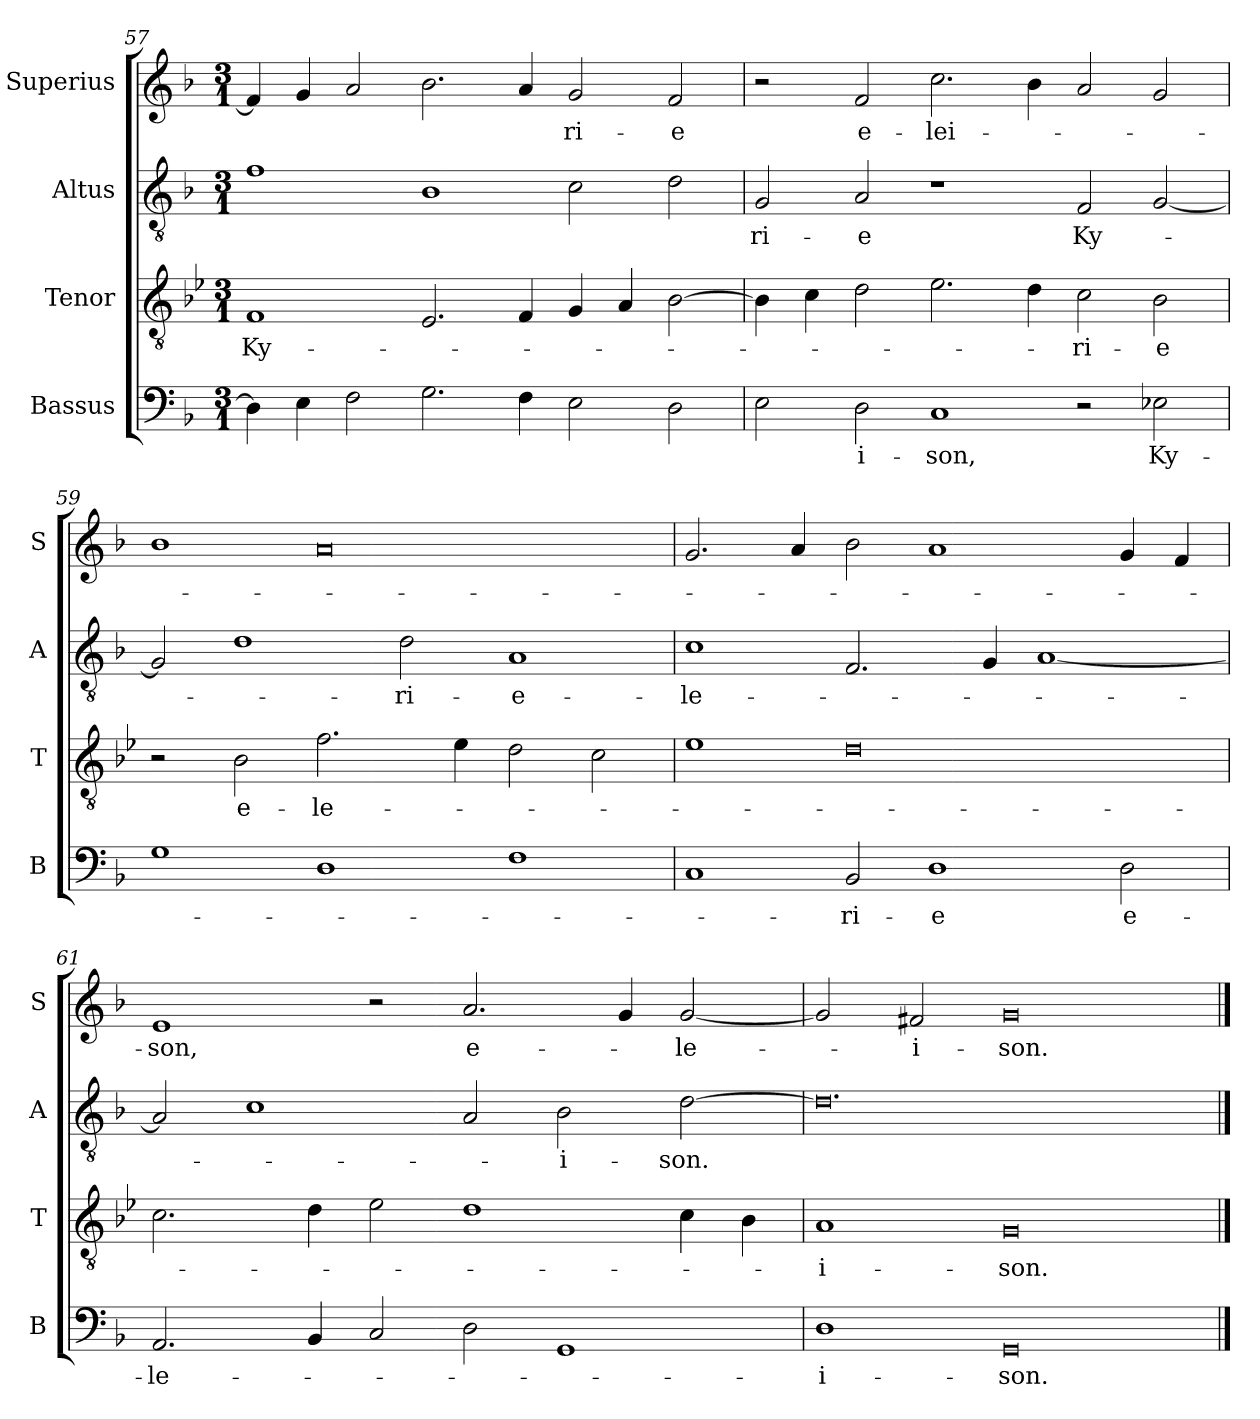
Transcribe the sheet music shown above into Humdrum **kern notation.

**kern	**text	**kern	**text	**kern	**text	**kern	**text
*part4	*part4	*part3	*part3	*part2	*part2	*part1	*part1
*staff4	*staff4	*staff3	*staff3	*staff2	*staff2	*staff1	*staff1
*I"Bassus	*	*I"Tenor	*	*I"Altus	*	*I"Superius	*
*I'B	*	*I'T	*	*I'A	*	*I'S	*
*clefF4	*	*clefGv2	*	*clefGv2	*	*clefG2	*
*k[b-]	*	*k[b-e-]	*	*k[b-]	*	*k[b-]	*
*M3/1	*	*M3/1	*	*M3/1	*	*M3/1	*
=57	=57	=57	=57	=57	=57	=57	=57
4D\]	.	1F	Ky-	1f	.	4f/]	.
4E\	.	.	.	.	.	4g/	.
2F\	.	.	.	.	.	2a/	.
2.G\	.	2.E-/	.	1B-	.	2.b-\	.
4F\	.	4F/	.	.	.	4a/	.
2E\	.	4G/	.	2c\	.	2g/	-ri-
.	.	4A/	.	.	.	.	.
2D\	.	[2B-\	.	2d\	.	2f/	-e
=58	=58	=58	=58	=58	=58	=58	=58
2E\	.	4B-\]	.	2G/	-ri-	2r	.
.	.	4c\	.	.	.	.	.
2D\	-i-	2d\	.	2A/	-e	2f/	e-
1C	-son,	2.e-\	.	1r	.	2.cc\	-lei-
.	.	4d\	.	.	.	4b-\	.
2r	.	2c\	-ri-	2F/	Ky-	2a/	.
2E-X\	Ky-	2B-\	-e	[2G/	.	2g/	.
=59	=59	=59	=59	=59	=59	=59	=59
1G	.	2r	.	2G/]	.	1b-	.
.	.	2B-\	e-	1d	.	.	.
1D	.	2.f\	-le-	.	.	0a	.
.	.	.	.	2d\	-ri-	.	.
.	.	4e-\	.	.	.	.	.
1F	.	2d\	.	1A	-e-	.	.
.	.	2c\	.	.	.	.	.
=60	=60	=60	=60	=60	=60	=60	=60
1C	.	1e-	.	1c	-le-	2.g/	.
.	.	.	.	.	.	4a/	.
2BB-/	-ri-	0d	.	2.F/	.	2b-\	.
1D	-e	.	.	.	.	1a	.
.	.	.	.	4G/	.	.	.
.	.	.	.	[1A	.	.	.
2D\	e-	.	.	.	.	4g/	.
.	.	.	.	.	.	4f/	.
=61	=61	=61	=61	=61	=61	=61	=61
2.AA/	-le-	2.c\	.	2A/]	.	1e	-son,
.	.	.	.	1c	.	.	.
4BB-/	.	4d\	.	.	.	.	.
2C/	.	2e-\	.	.	.	2r	.
2D\	.	1d	.	2A/	.	2.a/	e-
1GG	.	.	.	2B-\	-i-	.	.
.	.	.	.	.	.	4g/	.
.	.	4c\	.	[2d\	-son.	[2g/	-le-
.	.	4B-\	.	.	.	.	.
=62	=62	=62	=62	=62	=62	=62	=62
1D	-i-	1A	-i-	0.d]	.	2g/]	.
.	.	.	.	.	.	2f#X/	-i-
0GG	-son.	0G	-son.	.	.	0g	-son.
==	==	==	==	==	==	==	==
*-	*-	*-	*-	*-	*-	*-	*-
